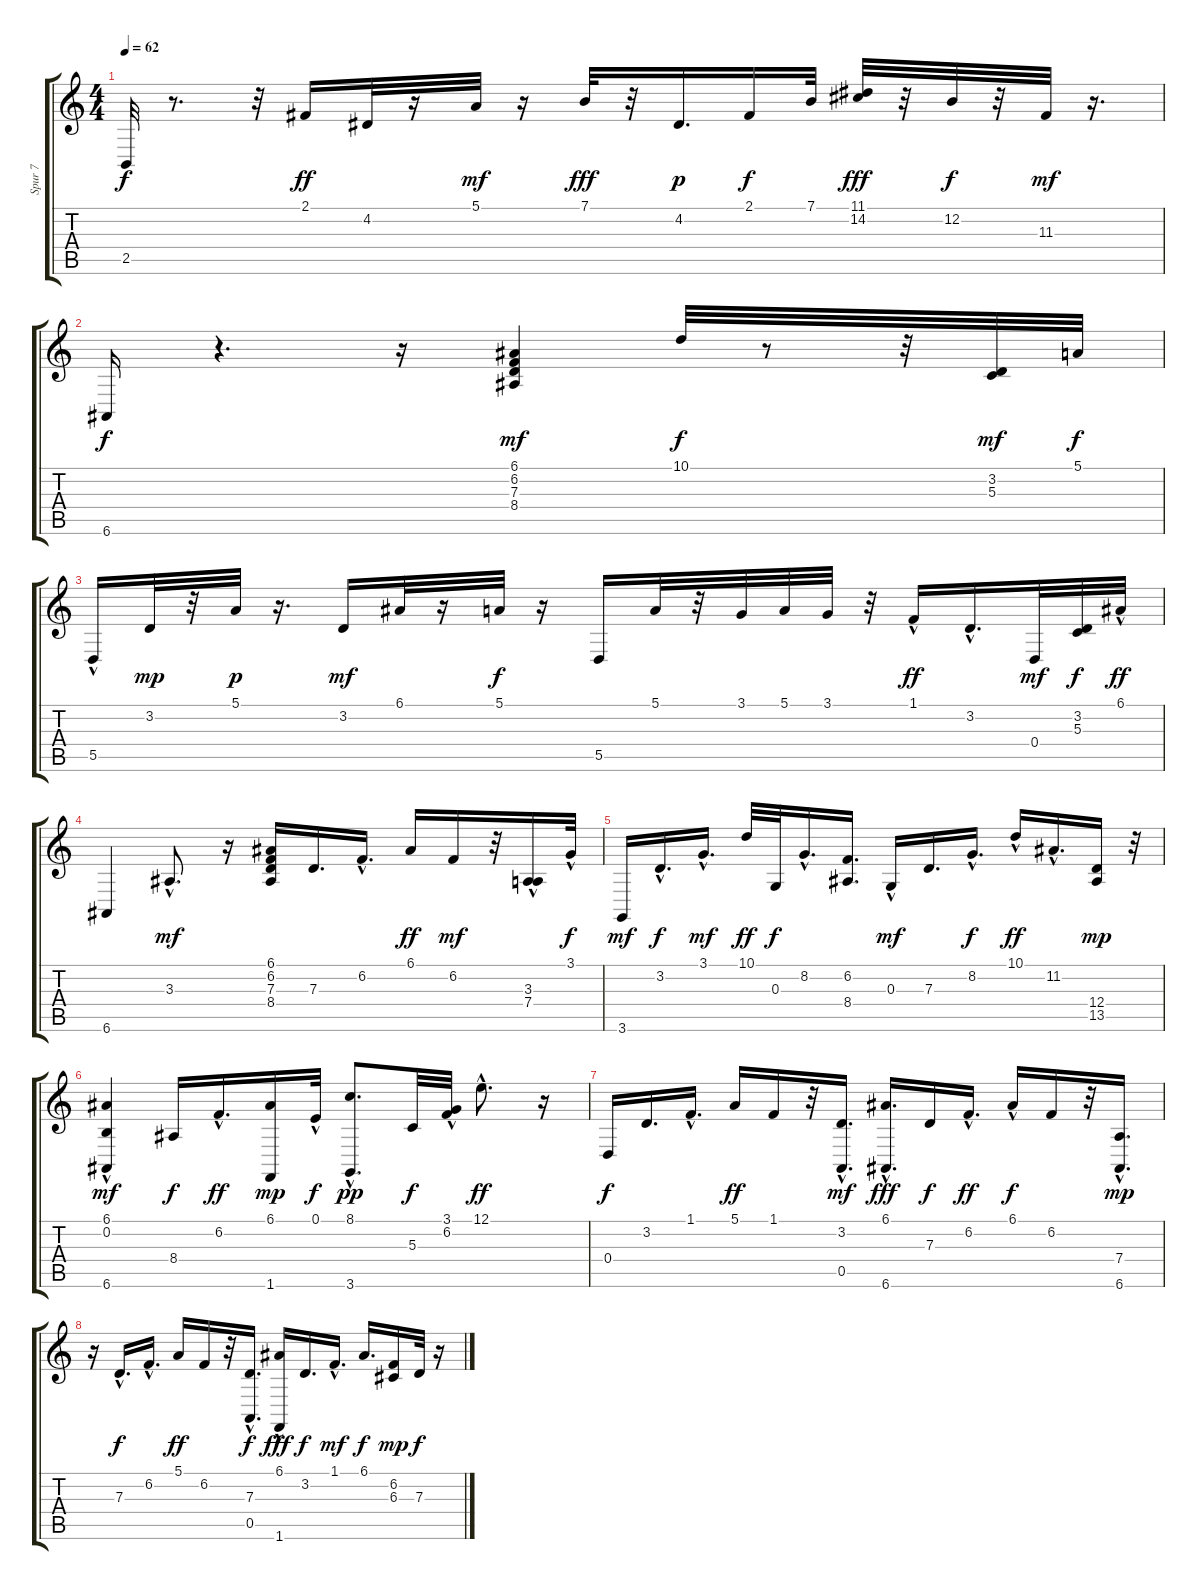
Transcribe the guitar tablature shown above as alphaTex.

\track ("Spur 7" "Spur 7") {instrument acousticgrandpiano}
\staff {score tabs}
\tuning (E4 B3 G3 D3 A2 E2) {hide}
\ts (4 4)
\tempo 62
\clef g2
\ks c
2.5.32{dy f} r.8{d} r.32 2.1.16{dy ff} 4.2.32 r.16 5.1.32{dy mf} r.16 7.1.32{dy fff} r.32 4.2.16{d dy p} 2.1.16{dy f} 7.1.32 (11.1 14.2).32{dy fff} r.32 12.2.32{dy f} r.32 11.3.32{dy mf} r.16{d} |
6.6.16{dy f} r.4{d} r.16 (6.1 6.2 7.3 8.4).4{dy mf} 10.1.32{dy f} r.8 r.32 (3.2 5.3).32{dy mf} 5.1.32{dy f} |
5.5{hac}.16 3.2.32{dy mp} r.32 5.1.32{dy p} r.16{d} 3.2.16{dy mf} 6.1.32 r.16 5.1.32{dy f} r.16 5.5.16 5.1.32 r.32 3.1.32 5.1.32 3.1.32 r.32 1.1{hac}.16{dy ff} 3.2{hac}.16{d} 0.4.32{dy mf} (3.2 5.3).32{dy f} 6.1{hac}.32{dy ff} |
6.6.4 3.3{hac}.8{d dy mf} r.16 (6.1 6.2 7.3 8.4).16 7.3.16{d} 6.2{hac}.16{d} 6.1.16{dy ff} 6.2.16{dy mf} r.32 (3.3 7.4{hac}).16 3.1{hac}.32{dy f} |
3.6.16{dy mf} 3.2{hac}.16{d dy f} 3.1{hac}.16{d dy mf} 10.1.32{dy ff} 0.3.32{dy f} 8.2{hac}.16{d} (6.2 8.4).16{d} 0.3{hac}.16{dy mf} 7.3.16{d} 8.2{hac}.16{d dy f} 10.1{hac}.16{dy ff} 11.2{hac}.16{d} (12.4 13.5).16{dy mp} r.32 |
(6.1 0.2 6.6{hac}).4{dy mf} 8.4.16{dy f} 6.2{hac}.16{d dy ff} (6.1 1.6).16{dy mp} 0.1{hac}.32{dy f} (8.1{hac} 3.6).8{d dy pp} 5.3.32{dy f} (3.1{hac} 6.2).32 12.1{hac}.8{d dy ff} r.16 |
0.4.16{dy f} 3.2.16{d} 1.1{hac}.16{d} 5.1.16{dy ff} 1.1.16 r.32 (3.2{hac} 0.5).16{d dy mf} (6.1{hac} 6.6).16{d dy fff} 7.3.16{dy f} 6.2{hac}.16{d dy ff} 6.1{hac}.16{dy f} 6.2.16 r.32 (7.4{hac} 6.6).16{d dy mp} |
r.16 7.3{hac}.16{d dy f} 6.2{hac}.16{d} 5.1.16{dy ff} 6.2.16 r.32 (7.3 0.5{hac}).16{d dy f} (6.1{hac} 1.6{hac}).16{dy fff} 3.2.16{d dy f} 1.1{hac}.16{d dy mf} 6.1.16{d dy f} (6.2 6.3).16{dy mp} 7.3.32{dy f} r.16
